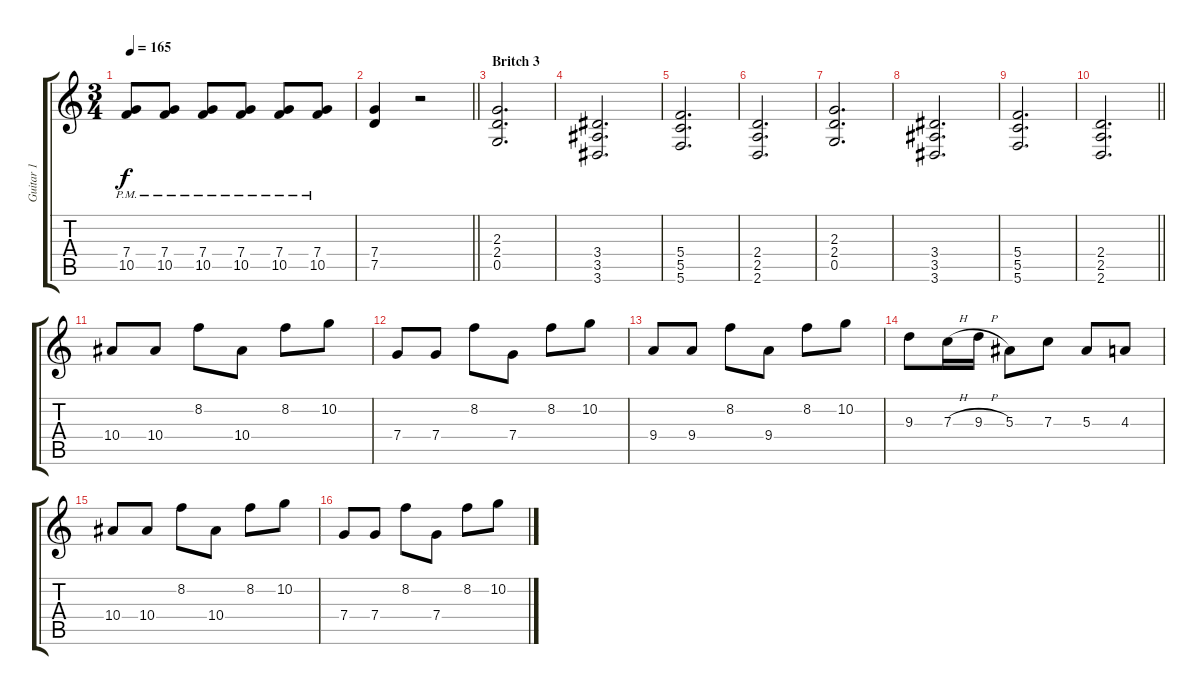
\track ("Guitar 1" "Guitar 1") {instrument distortionguitar}
\staff {score tabs}
\tuning (D4 A3 F3 C3 G2 C2) {hide}
\ts (3 4)
\tempo 165
\clef g2
\ks c
(7.4{pm} 10.5{pm}).8{dy f} (7.4{pm} 10.5{pm}).8 (7.4{pm} 10.5{pm}).8 (7.4{pm} 10.5{pm}).8 (7.4{pm} 10.5{pm}).8 (7.4{pm} 10.5{pm}).8 |
\barLineRight lightlight
(7.4 7.5).4 r.2 |
\section ("" "Britch 3")
(2.3 2.4 0.5).2{d} |
(3.4 3.5 3.6).2{d} |
(5.4 5.5 5.6).2{d} |
(2.4 2.5 2.6).2{d} |
(2.3 2.4 0.5).2{d} |
(3.4 3.5 3.6).2{d} |
(5.4 5.5 5.6).2{d} |
\barLineRight lightlight
(2.4 2.5 2.6).2{d} |
\section ("" "")
10.4.8 10.4.8 8.2.8 10.4.8 8.2.8 10.2.8 |
7.4.8 7.4.8 8.2.8 7.4.8 8.2.8 10.2.8 |
9.4.8 9.4.8 8.2.8 9.4.8 8.2.8 10.2.8 |
9.3.8 7.3{h}.16 9.3{h}.16 5.3.8 7.3.8 5.3.8 4.3.8 |
10.4.8 10.4.8 8.2.8 10.4.8 8.2.8 10.2.8 |
7.4.8 7.4.8 8.2.8 7.4.8 8.2.8 10.2.8
